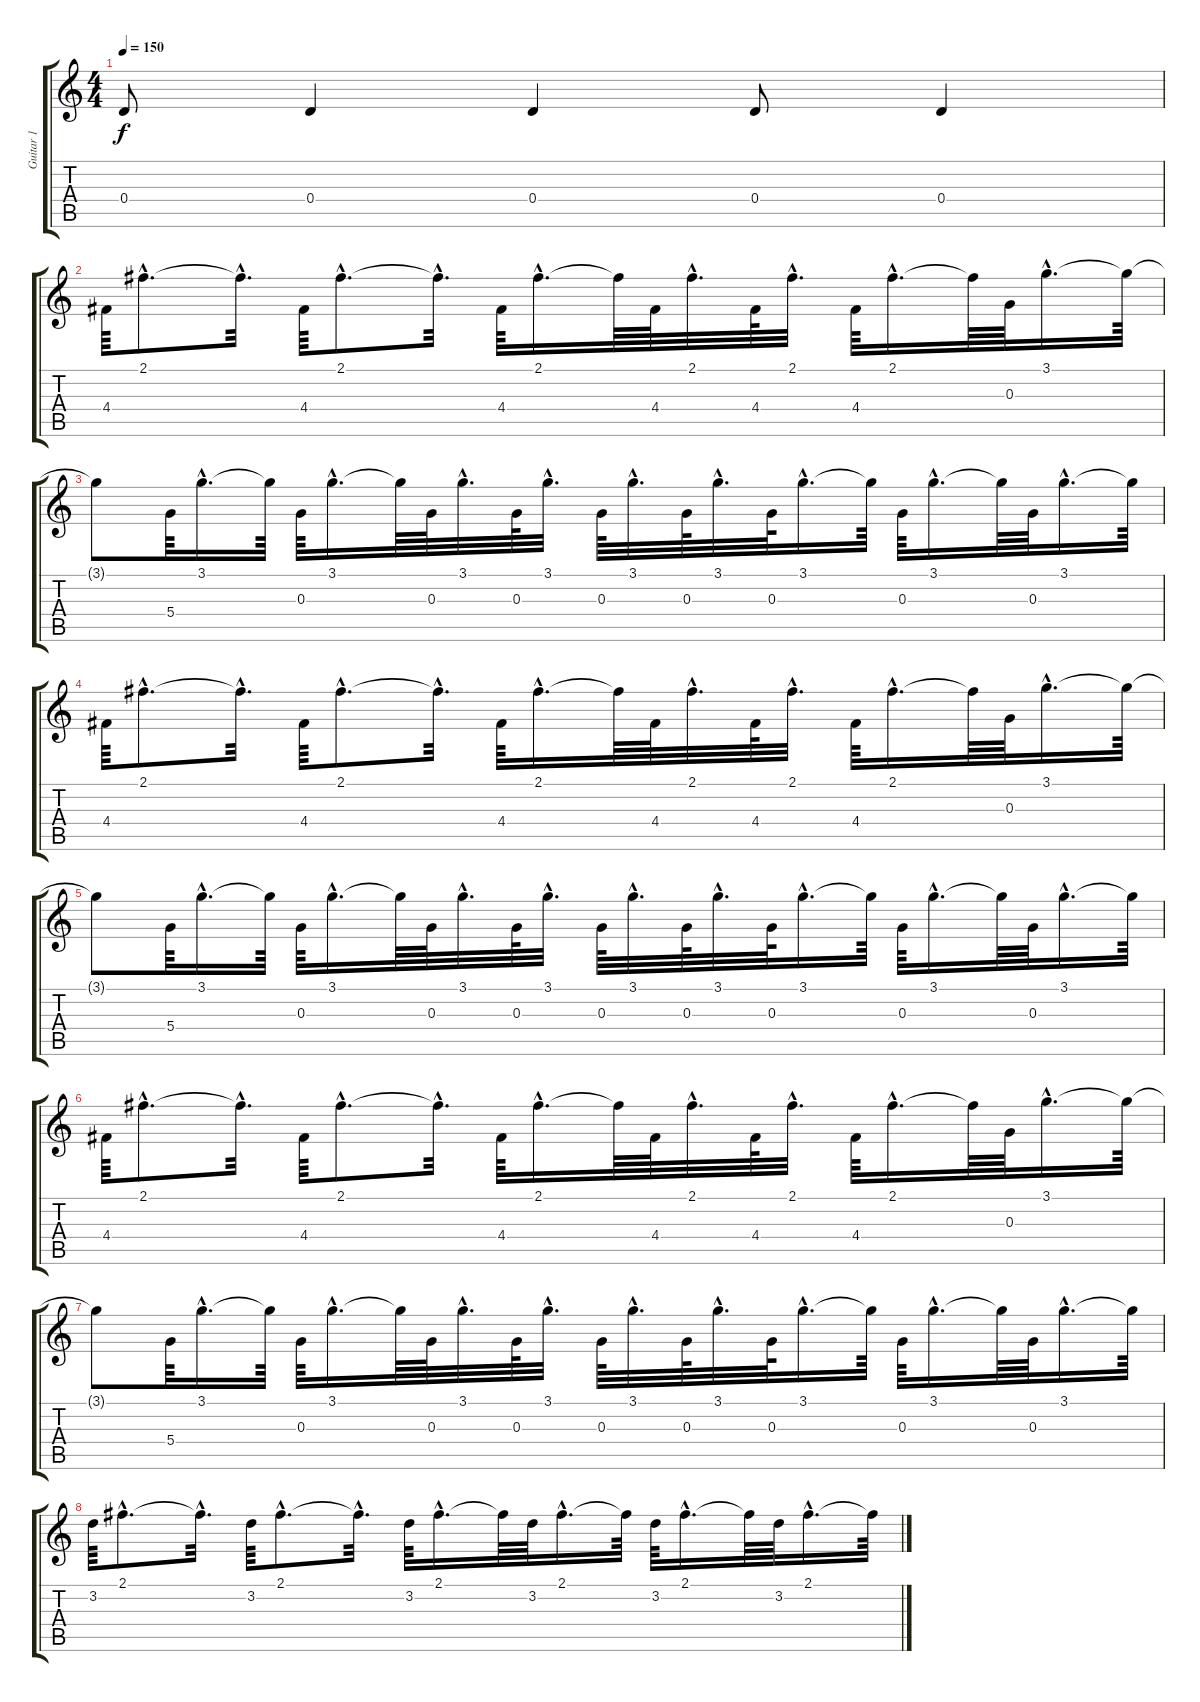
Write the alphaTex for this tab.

\track ("Guitar 1" "Guitar 1") {instrument electricguitarclean}
\staff {score tabs}
\tuning (E4 B3 G3 D3 A2 E2) {hide}
\ts (4 4)
\tempo 150
\clef g2
\ks c
0.4{t}.8{dy f} 0.4.4 0.4.4 0.4.8 0.4.4 |
4.4.64 2.1{hac}.8{d} 2.1{hac t}.32{d} 4.4.64 2.1{hac}.8{d} 2.1{hac t}.32{d} 4.4.64 2.1{hac}.16{d} 2.1{t}.64 4.4.64 2.1{hac}.32{d} 4.4.64 2.1{hac}.32{d} 4.4.64 2.1{hac}.16{d} 2.1{t}.64 0.3.64 3.1{hac}.16{d} 3.1{t}.64 |
3.1{t}.8 5.4.64 3.1{hac}.16{d} 3.1{t}.64 0.3.64 3.1{hac}.16{d} 3.1{t}.64 0.3.64 3.1{hac}.32{d} 0.3.64 3.1{hac}.32{d} 0.3.64 3.1{hac}.32{d} 0.3.64 3.1{hac}.32{d} 0.3.64 3.1{hac}.16{d} 3.1{t}.64 0.3.64 3.1{hac}.16{d} 3.1{t}.64 0.3.64 3.1{hac}.16{d} 3.1{t}.64 |
4.4.64 2.1{hac}.8{d} 2.1{hac t}.32{d} 4.4.64 2.1{hac}.8{d} 2.1{hac t}.32{d} 4.4.64 2.1{hac}.16{d} 2.1{t}.64 4.4.64 2.1{hac}.32{d} 4.4.64 2.1{hac}.32{d} 4.4.64 2.1{hac}.16{d} 2.1{t}.64 0.3.64 3.1{hac}.16{d} 3.1{t}.64 |
3.1{t}.8 5.4.64 3.1{hac}.16{d} 3.1{t}.64 0.3.64 3.1{hac}.16{d} 3.1{t}.64 0.3.64 3.1{hac}.32{d} 0.3.64 3.1{hac}.32{d} 0.3.64 3.1{hac}.32{d} 0.3.64 3.1{hac}.32{d} 0.3.64 3.1{hac}.16{d} 3.1{t}.64 0.3.64 3.1{hac}.16{d} 3.1{t}.64 0.3.64 3.1{hac}.16{d} 3.1{t}.64 |
4.4.64 2.1{hac}.8{d} 2.1{hac t}.32{d} 4.4.64 2.1{hac}.8{d} 2.1{hac t}.32{d} 4.4.64 2.1{hac}.16{d} 2.1{t}.64 4.4.64 2.1{hac}.32{d} 4.4.64 2.1{hac}.32{d} 4.4.64 2.1{hac}.16{d} 2.1{t}.64 0.3.64 3.1{hac}.16{d} 3.1{t}.64 |
3.1{t}.8 5.4.64 3.1{hac}.16{d} 3.1{t}.64 0.3.64 3.1{hac}.16{d} 3.1{t}.64 0.3.64 3.1{hac}.32{d} 0.3.64 3.1{hac}.32{d} 0.3.64 3.1{hac}.32{d} 0.3.64 3.1{hac}.32{d} 0.3.64 3.1{hac}.16{d} 3.1{t}.64 0.3.64 3.1{hac}.16{d} 3.1{t}.64 0.3.64 3.1{hac}.16{d} 3.1{t}.64 |
3.2.64 2.1{hac}.8{d} 2.1{hac t}.32{d} 3.2.64 2.1{hac}.8{d} 2.1{hac t}.32{d} 3.2.64 2.1{hac}.16{d} 2.1{t}.64 3.2.64 2.1{hac}.16{d} 2.1{t}.64 3.2.64 2.1{hac}.16{d} 2.1{t}.64 3.2.64 2.1{hac}.16{d} 2.1{t}.64
